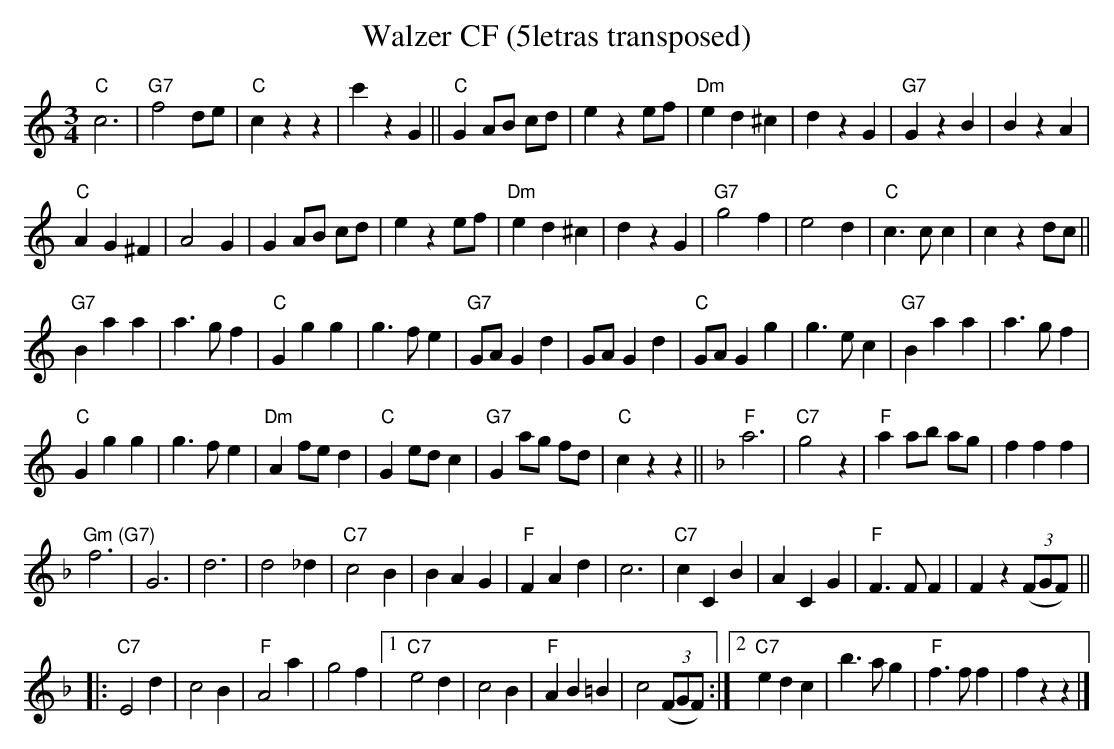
X:1
T: Walzer CF (5letras transposed)
M:3/4
L:1/4
K:C transpose=3 %%MIDI gchordon
 "C"c3 | "G7"f2d/e/ | "C"czz | c'zG || "C"GA/B/ c/d/ | eze/f/ | "Dm"ed^c | dzG | "G7"GzB | BzA |
"C"AG^F | A2G | GA/B/ c/d/ | eze/f/ | "Dm"ed^c | dzG | "G7"g2f | e2d | "C"c>cc | czd/c/ ||
"G7"Baa | a>gf | "C"Ggg | g>fe | "G7"G/A/Gd | G/A/Gd | "C"G/A/Gg | g>ec | "G7"Baa | a>gf |
"C"Ggg | g>fe | "Dm"A f/e/d | "C"Ge/d/c | "G7"G a/g/ f/d/ | "C"czz ||  [K:F] "F"a3 | "C7"g2z | "F"aa/b/ a/g/ | fff |
"Gm (G7)"f3 | G3 | d3 | d2_d | "C7"c2B | BAG | "F"FAd | c3 | "C7"cCB | ACG | "F"F>FF | Fz ((3F/G/F/) ||
 |: "C7"E2d | c2B | "F"A2a | g2f |1 "C7"e2d | c2B | "F"AB=B | c2 ((3F/G/F/) :|2 "C7"edc | b>ag | "F"f>ff | fzz |]
